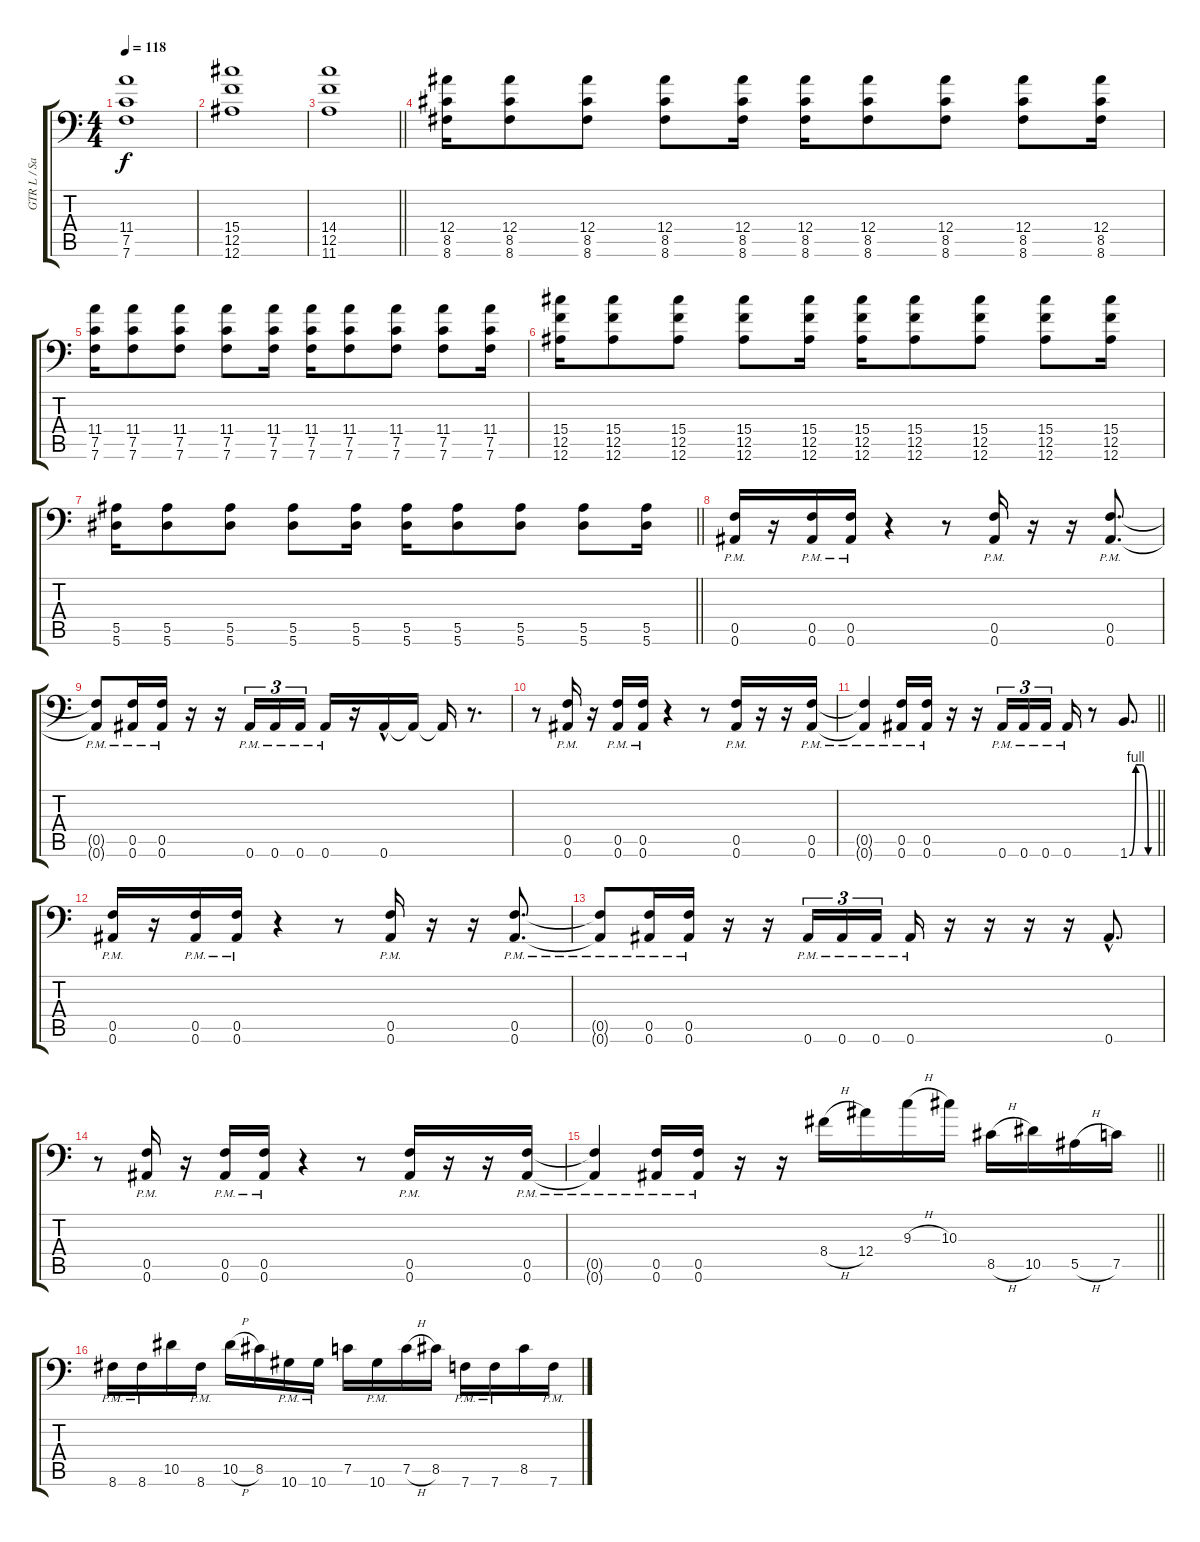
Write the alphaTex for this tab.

\track ("GTR L / Sanch" "GTR L / Sa") {instrument distortionguitar}
\staff {score tabs}
\tuning (C4 G3 Eb3 Bb2 F2 Bb1) {hide}
\ts (4 4)
\tempo 118
\clef f4
\ks c
(11.4 7.5 7.6).1{dy f} |
(15.4 12.5 12.6).1 |
\barLineRight lightlight
(14.4 12.5 11.6).1 |
(12.4 8.5 8.6).16 (12.4 8.5 8.6).8 (12.4 8.5 8.6).8 (12.4 8.5 8.6).8 (12.4 8.5 8.6).16 (12.4 8.5 8.6).16 (12.4 8.5 8.6).8 (12.4 8.5 8.6).8 (12.4 8.5 8.6).8 (12.4 8.5 8.6).16 |
(11.4 7.5 7.6).16 (11.4 7.5 7.6).8 (11.4 7.5 7.6).8 (11.4 7.5 7.6).8 (11.4 7.5 7.6).16 (11.4 7.5 7.6).16 (11.4 7.5 7.6).8 (11.4 7.5 7.6).8 (11.4 7.5 7.6).8 (11.4 7.5 7.6).16 |
(15.4 12.5 12.6).16 (15.4 12.5 12.6).8 (15.4 12.5 12.6).8 (15.4 12.5 12.6).8 (15.4 12.5 12.6).16 (15.4 12.5 12.6).16 (15.4 12.5 12.6).8 (15.4 12.5 12.6).8 (15.4 12.5 12.6).8 (15.4 12.5 12.6).16 |
\barLineRight lightlight
(5.5 5.6).16 (5.5 5.6).8 (5.5 5.6).8 (5.5 5.6).8 (5.5 5.6).16 (5.5 5.6).16 (5.5 5.6).8 (5.5 5.6).8 (5.5 5.6).8 (5.5 5.6).16 |
(0.5{pm} 0.6{pm}).16 r.16 (0.5{pm} 0.6{pm}).16 (0.5{pm} 0.6{pm}).16 r.4 r.8 (0.5{pm} 0.6{pm}).16 r.16 r.16 (0.5{pm} 0.6{pm}).8{d} |
(0.5{pm t} 0.6{pm t}).8 (0.5{pm} 0.6{pm}).16 (0.5{pm} 0.6{pm}).16 r.16 r.16 0.6{pm}.16{tu (3 2)} 0.6{pm}.16{tu (3 2)} 0.6{pm}.16{tu (3 2)} 0.6{pm}.16 r.16 0.6{hac}.16 0.6{t}.16 0.6{t}.16 r.8{d} |
r.8 (0.5{pm} 0.6{pm}).16 r.16 (0.5{pm} 0.6{pm}).16 (0.5{pm} 0.6{pm}).16 r.4 r.8 (0.5{pm} 0.6{pm}).16 r.16 r.16 (0.5{pm} 0.6{pm}).16 |
\barLineRight lightlight
(0.5{pm t} 0.6{pm t}).4 (0.5{pm} 0.6{pm}).16 (0.5{pm} 0.6{pm}).16 r.16 r.16 0.6{pm}.16{tu (3 2)} 0.6{pm}.16{tu (3 2)} 0.6{pm}.16{tu (3 2) beam splitsecondary} 0.6{pm}.16 r.8 1.6{be (custom 0 0 15 4 30 4 45 0 60 0)}.8{d} |
(0.5{pm} 0.6{pm}).16 r.16 (0.5{pm} 0.6{pm}).16 (0.5{pm} 0.6{pm}).16 r.4 r.8 (0.5{pm} 0.6{pm}).16 r.16 r.16 (0.5{pm} 0.6{pm}).8{d} |
(0.5{pm t} 0.6{pm t}).8 (0.5{pm} 0.6{pm}).16 (0.5{pm} 0.6{pm}).16 r.16 r.16 0.6{pm}.16{tu (3 2)} 0.6{pm}.16{tu (3 2)} 0.6{pm}.16{tu (3 2)} 0.6{pm}.16 r.16 r.16 r.16 r.16 0.6{hac}.8{d} |
r.8 (0.5{pm} 0.6{pm}).16 r.16 (0.5{pm} 0.6{pm}).16 (0.5{pm} 0.6{pm}).16 r.4 r.8 (0.5{pm} 0.6{pm}).16 r.16 r.16 (0.5{pm} 0.6{pm}).16 |
\barLineRight lightlight
(0.5{pm t} 0.6{pm t}).4 (0.5{pm} 0.6{pm}).16 (0.5{pm} 0.6{pm}).16 r.16 r.16 8.4{h}.16 12.4.16 9.3{h}.16 10.3.16 8.5{h}.16 10.5.16 5.5{h}.16 7.5.16 |
8.6{pm}.16 8.6{pm}.16 10.5.16 8.6{pm}.16 10.5{h}.16 8.5.16 10.6{pm}.16 10.6{pm}.16 7.5.16 10.6{pm}.16 7.5{h}.16 8.5.16 7.6{pm}.16 7.6{pm}.16 8.5.16 7.6{pm}.16
